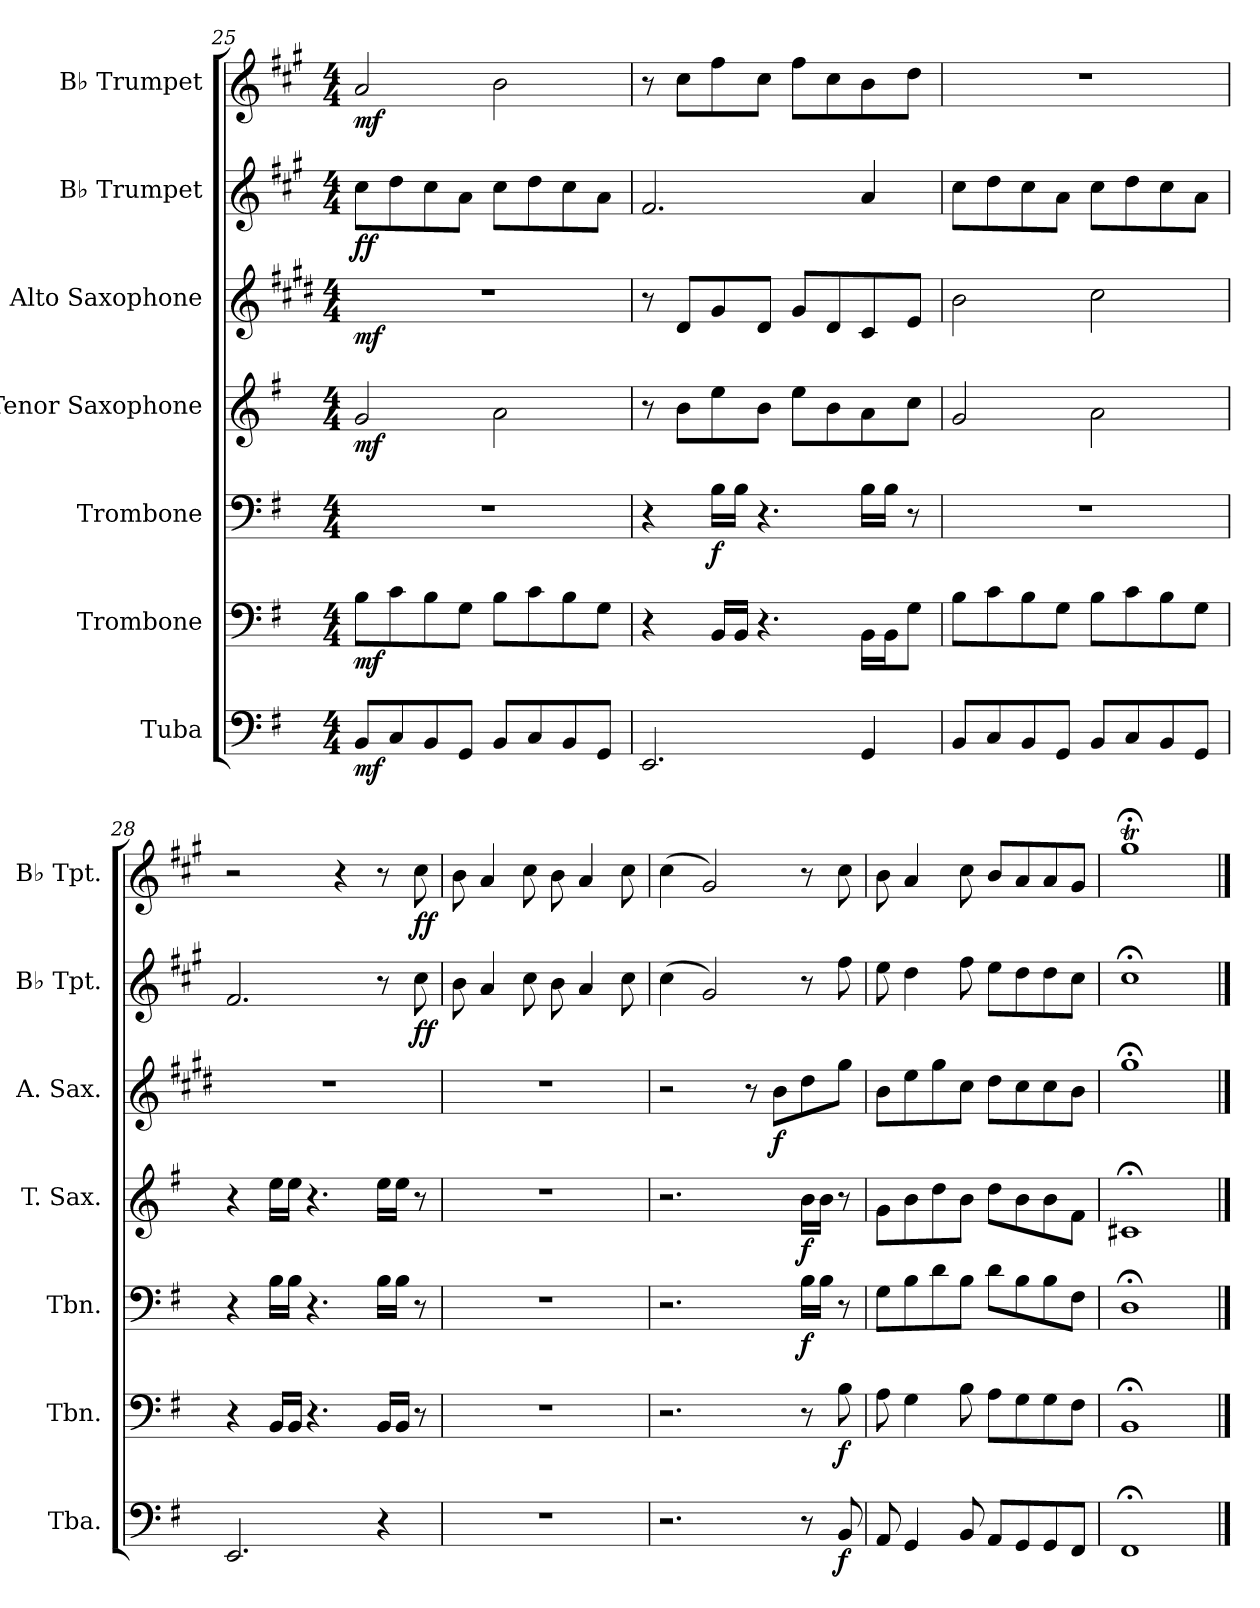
**kern	**dynam	**kern	**dynam	**kern	**dynam	**kern	**dynam	**kern	**dynam	**kern	**dynam	**kern	**dynam
*part7	*part7	*part6	*part6	*part5	*part5	*part4	*part4	*part3	*part3	*part2	*part2	*part1	*part1
*staff7	*staff7	*staff6	*staff6	*staff5	*staff5	*staff4	*staff4	*staff3	*staff3	*staff2	*staff2	*staff1	*staff1
*I"Tuba	*	*I"Trombone	*	*I"Trombone	*	*I"Tenor Saxophone	*	*I"Alto Saxophone	*	*I"B♭ Trumpet	*	*I"B♭ Trumpet	*
*I'Tba.	*	*I'Tbn.	*	*I'Tbn.	*	*I'T. Sax.	*	*I'A. Sax.	*	*I'B♭ Tpt.	*	*I'B♭ Tpt.	*
!!LO:PB:g=z
*clefF4	*	*clefF4	*	*clefF4	*	*clefG2	*	*clefG2	*	*clefG2	*	*clefG2	*
*	*	*	*	*	*	*ITrd8c14	*	*ITrd5c9	*	*ITrd1c2	*	*ITrd1c2	*
*k[f#]	*	*k[f#]	*	*k[f#]	*	*k[f#]	*	*k[f#]	*	*k[f#]	*	*k[f#]	*
*M4/4	*	*M4/4	*	*M4/4	*	*M4/4	*	*M4/4	*	*M4/4	*	*M4/4	*
=25	=25	=25	=25	=25	=25	=25	=25	=25	=25	=25	=25	=25	=25
!	!LO:DY:b	!	!LO:DY:b	!	!	!	!LO:DY:b	!	!LO:DY:b	!	!LO:DY:b	!	!LO:DY:b
8BB/L	mf	8B\L	mf	1r	.	2G/	mf	1r	mf	8b\L	ff	2g/	mf
8C/	.	8c\	.	.	.	.	.	.	.	8cc\	.	.	.
8BB/	.	8B\	.	.	.	.	.	.	.	8b\	.	.	.
8GG/J	.	8G\J	.	.	.	.	.	.	.	8g\J	.	.	.
8BB/L	.	8B\L	.	.	.	2A\	.	.	.	8b\L	.	2a\	.
8C/	.	8c\	.	.	.	.	.	.	.	8cc\	.	.	.
8BB/	.	8B\	.	.	.	.	.	.	.	8b\	.	.	.
8GG/J	.	8G\J	.	.	.	.	.	.	.	8g\J	.	.	.
=26	=26	=26	=26	=26	=26	=26	=26	=26	=26	=26	=26	=26	=26
2.EE/	.	4r	.	4r	.	8r	.	8r	.	2.e/	.	8r	.
.	.	.	.	.	.	8B\L	.	8F#/L	.	.	.	8b\L	.
!	!	!	!	!	!LO:DY:b	!	!	!	!	!	!	!	!
.	.	16BB/LL	.	16B\LL	f	8e\	.	8B/	.	.	.	8ee\	.
.	.	16BB/JJ	.	16B\JJ	.	.	.	.	.	.	.	.	.
.	.	4.r	.	4.r	.	8B\J	.	8F#/J	.	.	.	8b\J	.
.	.	.	.	.	.	8e\L	.	8B/L	.	.	.	8ee\L	.
.	.	.	.	.	.	8B\	.	8F#/	.	.	.	8b\	.
4GG/	.	16BB\LL	.	16B\LL	.	8A\	.	8E/	.	4g/	.	8a\	.
.	.	16BB\J	.	16B\JJ	.	.	.	.	.	.	.	.	.
.	.	8G\J	.	8r	.	8c\J	.	8G/J	.	.	.	8cc\J	.
=27	=27	=27	=27	=27	=27	=27	=27	=27	=27	=27	=27	=27	=27
8BB/L	.	8B\L	.	1r	.	2G/	.	2d\	.	8b\L	.	1r	.
8C/	.	8c\	.	.	.	.	.	.	.	8cc\	.	.	.
8BB/	.	8B\	.	.	.	.	.	.	.	8b\	.	.	.
8GG/J	.	8G\J	.	.	.	.	.	.	.	8g\J	.	.	.
8BB/L	.	8B\L	.	.	.	2A\	.	2e\	.	8b\L	.	.	.
8C/	.	8c\	.	.	.	.	.	.	.	8cc\	.	.	.
8BB/	.	8B\	.	.	.	.	.	.	.	8b\	.	.	.
8GG/J	.	8G\J	.	.	.	.	.	.	.	8g\J	.	.	.
=28	=28	=28	=28	=28	=28	=28	=28	=28	=28	=28	=28	=28	=28
2.EE/	.	4r	.	4r	.	4r	.	1r	.	2.e/	.	2r	.
.	.	16BB/LL	.	16B\LL	.	16e\LL	.	.	.	.	.	.	.
.	.	16BB/JJ	.	16B\JJ	.	16e\JJ	.	.	.	.	.	.	.
.	.	4.r	.	4.r	.	4.r	.	.	.	.	.	.	.
.	.	.	.	.	.	.	.	.	.	.	.	4r	.
4r	.	16BB/LL	.	16B\LL	.	16e\LL	.	.	.	8r	.	8r	.
.	.	16BB/JJ	.	16B\JJ	.	16e\JJ	.	.	.	.	.	.	.
!	!	!	!	!	!	!	!	!	!	!	!LO:DY:b	!	!LO:DY:b
.	.	8r	.	8r	.	8r	.	.	.	8b\	ff	8b\	ff
!!LO:PB:g=z
=29	=29	=29	=29	=29	=29	=29	=29	=29	=29	=29	=29	=29	=29
1r	.	1r	.	1r	.	1r	.	1r	.	8a\	.	8a\	.
.	.	.	.	.	.	.	.	.	.	4g/	.	4g/	.
.	.	.	.	.	.	.	.	.	.	8b\	.	8b\	.
.	.	.	.	.	.	.	.	.	.	8a\	.	8a\	.
.	.	.	.	.	.	.	.	.	.	4g/	.	4g/	.
.	.	.	.	.	.	.	.	.	.	8b\	.	8b\	.
=30	=30	=30	=30	=30	=30	=30	=30	=30	=30	=30	=30	=30	=30
2.r	.	2.r	.	2.r	.	2.r	.	2r	.	(4b\	.	(4b\	.
.	.	.	.	.	.	.	.	.	.	2f#/)	.	2f#/)	.
.	.	.	.	.	.	.	.	8r	.	.	.	.	.
!	!	!	!	!	!	!	!	!	!LO:DY:b	!	!	!	!
.	.	.	.	.	.	.	.	8d\L	f	.	.	.	.
!	!	!	!	!	!LO:DY:b	!	!LO:DY:b	!	!	!	!	!	!
8r	.	8r	.	16B\LL	f	16B\LL	f	8f#\	.	8r	.	8r	.
.	.	.	.	16B\JJ	.	16B\JJ	.	.	.	.	.	.	.
!	!LO:DY:b	!	!LO:DY:b	!	!	!	!	!	!	!	!	!	!
8BB/	f	8B\	f	8r	.	8r	.	8b\J	.	8ee\	.	8b\	.
=31	=31	=31	=31	=31	=31	=31	=31	=31	=31	=31	=31	=31	=31
8AA/	.	8A\	.	8G\L	.	8G\L	.	8d\L	.	8dd\	.	8a\	.
4GG/	.	4G\	.	8B\	.	8B\	.	8g\	.	4cc\	.	4g/	.
.	.	.	.	8d\	.	8d\	.	8b\	.	.	.	.	.
8BB/	.	8B\	.	8B\J	.	8B\J	.	8e\J	.	8ee\	.	8b\	.
8AA/L	.	8A\L	.	8d\L	.	8d\L	.	8f#\L	.	8dd\L	.	8a/L	.
8GG/	.	8G\	.	8B\	.	8B\	.	8e\	.	8cc\	.	8g/	.
8GG/	.	8G\	.	8B\	.	8B\	.	8e\	.	8cc\	.	8g/	.
8FF#/J	.	8F#\J	.	8F#\J	.	8F#\J	.	8d\J	.	8b\J	.	8f#/J	.
=32	=32	=32	=32	=32	=32	=32	=32	=32	=32	=32	=32	=32	=32
1FF#;<	.	1BB;<	.	1D;<	.	1C#X;<	.	1b;<	.	1b;<	.	1ff#;<t	.
==	==	==	==	==	==	==	==	==	==	==	==	==	==
*-	*-	*-	*-	*-	*-	*-	*-	*-	*-	*-	*-	*-	*-
